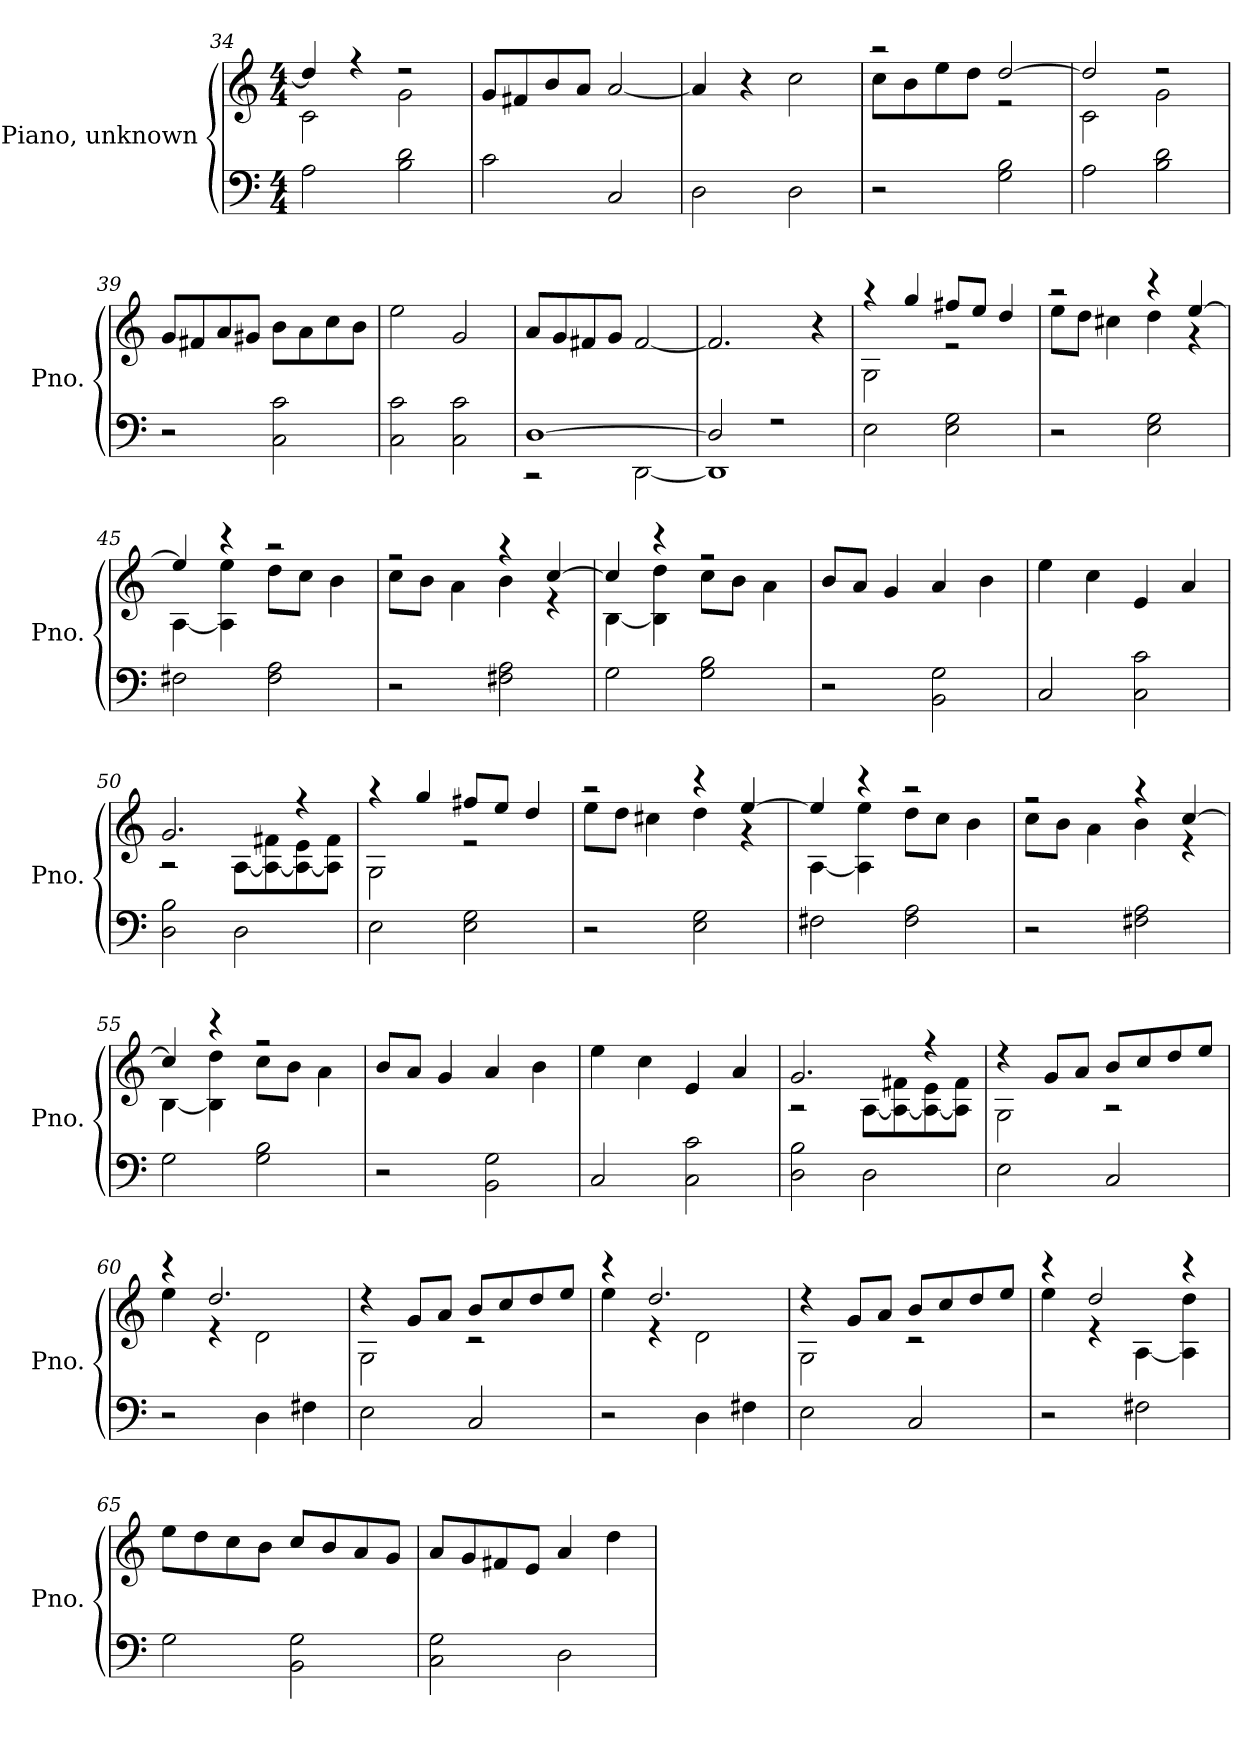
**kern	**kern
*part1	*part1
*staff2	*staff1
*I"Piano, unknown	*
*I'Pno.	*
*clefF4	*clefG2
*k[]	*k[]
*M4/4	*M4/4
=34	=34
*	*^
2A\	4dd/]	2c\
.	4r	.
2B\ 2d\	2r	2g\
*	*v	*v
=35	=35
2c\	8g/L
.	8f#X/
.	8b/
.	8a/J
2C/	[2a/
=36	=36
2D\	4a/]
.	4r
2D\	2cc\
=37	=37
*	*^
2r	2r	8cc\L
.	.	8b\
.	.	8ee\
.	.	8dd\J
2G\ 2B\	[2dd/	2r
=38	=38	=38
2A\	2dd/]	2c\
2B\ 2d\	2r	2g\
*	*v	*v
=39	=39
2r	8g/L
.	8f#X/
.	8a/
.	8g#X/J
2C\ 2c\	8b\L
.	8a\
.	8cc\
.	8b\J
!!LO:LB:g=z
=40	=40
2C\ 2c\	2ee\
2C\ 2c\	2g/
=41	=41
*^	*
[1D	2r	8a/L
.	.	8g/
.	.	8f#X/
.	.	8g/J
.	[2DD\	[2f#/
=42	=42	=42
2D/]	1DD]	2.f#/]
2r	.	.
.	.	4r
*v	*v	*
=43	=43
*	*^
2E\	4r	2G\
.	4gg/	.
2E\ 2G\	8ff#X/L	2r
.	8ee/J	.
.	4dd/	.
=44	=44	=44
2r	2r	8ee\L
.	.	8dd\J
.	.	4cc#X\
2E\ 2G\	4r	4dd\
.	[4ee/	4r
=45	=45	=45
2F#X\	4ee/]	[4A\
.	4r	4A\] 4ee\
2F#\ 2A\	2r	8dd\L
.	.	8cc\J
.	.	4b\
=46	=46	=46
2r	2r	8cc\L
.	.	8b\J
.	.	4a\
2F#X\ 2A\	4r	4b\
.	[4cc/	4r
!!LO:PB:g=z	!!
=47	=47	=47
2G\	4cc/]	[4B\
.	4r	4B\] 4dd\
2G\ 2B\	2r	8cc\L
.	.	8b\J
.	.	4a\
*	*v	*v
=48	=48
2r	8b/L
.	8a/J
.	4g/
2BB\ 2G\	4a/
.	4b\
=49	=49
2C/	4ee\
.	4cc\
2C\ 2c\	4e/
.	4a/
=50	=50
*	*^
2D\ 2B\	2.g/	2r
2D\	.	[8A\L
.	.	8A\_ 8f#X\
.	4r	8A\_ 8e\
.	.	8A\] 8f#\J
=51	=51	=51
2E\	4r	2G\
.	4gg/	.
2E\ 2G\	8ff#X/L	2r
.	8ee/J	.
.	4dd/	.
=52	=52	=52
2r	2r	8ee\L
.	.	8dd\J
.	.	4cc#X\
2E\ 2G\	4r	4dd\
.	[4ee/	4r
!!LO:LB:g=z	!!
=53	=53	=53
2F#X\	4ee/]	[4A\
.	4r	4A\] 4ee\
2F#\ 2A\	2r	8dd\L
.	.	8cc\J
.	.	4b\
=54	=54	=54
2r	2r	8cc\L
.	.	8b\J
.	.	4a\
2F#X\ 2A\	4r	4b\
.	[4cc/	4r
=55	=55	=55
2G\	4cc/]	[4B\
.	4r	4B\] 4dd\
2G\ 2B\	2r	8cc\L
.	.	8b\J
.	.	4a\
*	*v	*v
=56	=56
2r	8b/L
.	8a/J
.	4g/
2BB\ 2G\	4a/
.	4b\
=57	=57
2C/	4ee\
.	4cc\
2C\ 2c\	4e/
.	4a/
=58	=58
*	*^
2D\ 2B\	2.g/	2r
2D\	.	[8A\L
.	.	8A\_ 8f#X\
.	4r	8A\_ 8e\
.	.	8A\] 8f#\J
!!LO:LB:g=z	!!
=59	=59	=59
2E\	4r	2G\
.	8g/L	.
.	8a/J	.
2C/	8b/L	2r
.	8cc/	.
.	8dd/	.
.	8ee/J	.
=60	=60	=60
2r	4r	4ee\
.	2.dd/	4r
4D\	.	2d\
4F#X\	.	.
=61	=61	=61
2E\	4r	2G\
.	8g/L	.
.	8a/J	.
2C/	8b/L	2r
.	8cc/	.
.	8dd/	.
.	8ee/J	.
=62	=62	=62
2r	4r	4ee\
.	2.dd/	4r
4D\	.	2d\
4F#X\	.	.
=63	=63	=63
2E\	4r	2G\
.	8g/L	.
.	8a/J	.
2C/	8b/L	2r
.	8cc/	.
.	8dd/	.
.	8ee/J	.
=64	=64	=64
2r	4r	4ee\
.	2dd/	4r
2F#X\	.	[4A\
.	4r	4A\] 4dd\
*	*v	*v
!!LO:LB:g=z
=65	=65
2G\	8ee\L
.	8dd\
.	8cc\
.	8b\J
2BB\ 2G\	8cc/L
.	8b/
.	8a/
.	8g/J
=66	=66
2C\ 2G\	8a/L
.	8g/
.	8f#X/
.	8e/J
2D\	4a/
.	4dd\
=	=
*-	*-
